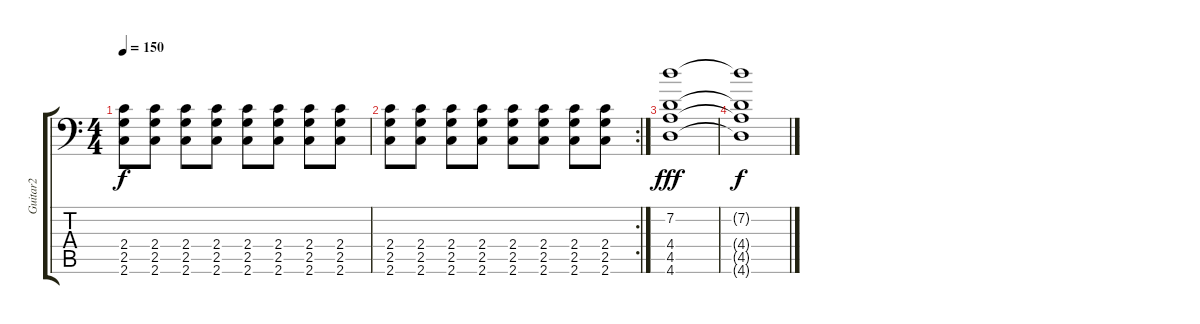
\track ("Guitar2" "Guitar2") {solo instrument distortionguitar}
\staff {score tabs}
\tuning (C4 G3 Eb3 Bb2 F2 Bb1) {hide}
\ts (4 4)
\tempo 150
\clef f4
\ks c
(2.4 2.5 2.6).8{dy f} (2.4 2.5 2.6).8 (2.4 2.5 2.6).8 (2.4 2.5 2.6).8 (2.4 2.5 2.6).8 (2.4 2.5 2.6).8 (2.4 2.5 2.6).8 (2.4 2.5 2.6).8 |
\rc 2
(2.4 2.5 2.6).8 (2.4 2.5 2.6).8 (2.4 2.5 2.6).8 (2.4 2.5 2.6).8 (2.4 2.5 2.6).8 (2.4 2.5 2.6).8 (2.4 2.5 2.6).8 (2.4 2.5 2.6).8 |
(7.2 4.4 4.5 4.6).1{dy fff} |
(7.2{t} 4.4{t} 4.5{t} 4.6{t}).1{dy f}
